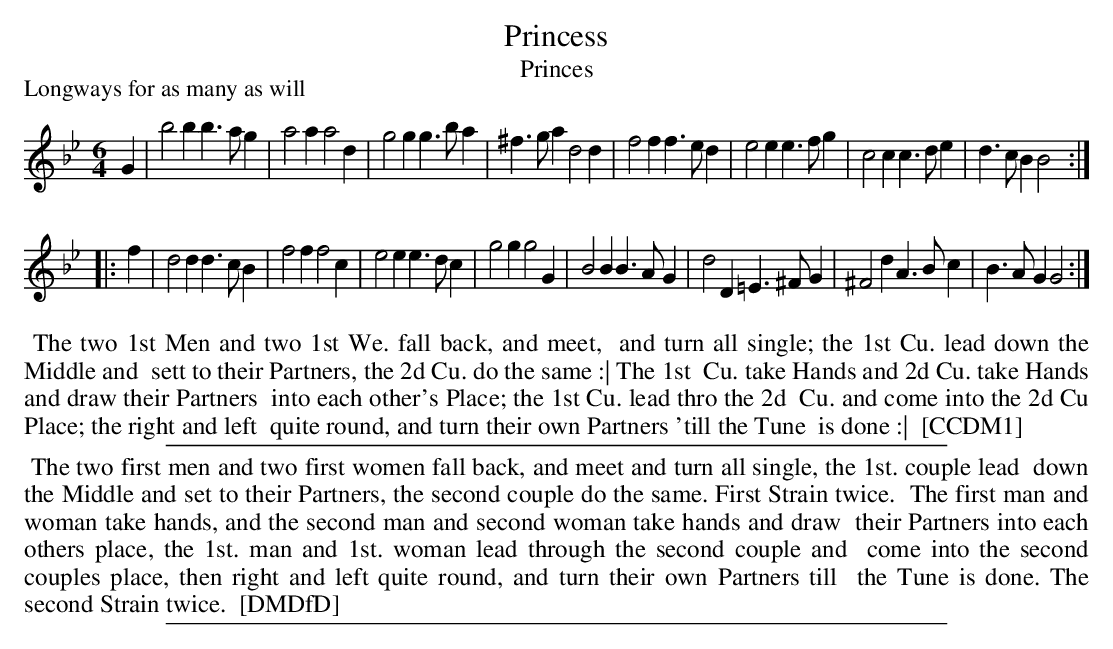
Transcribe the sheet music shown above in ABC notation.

X:1
T: Princess
T: Princes
P: Longways for as many as will
M: 6/4
L: 1/4
K: Gm
G |\
b2b b>ag | a2a a2d | g2g g>ba | ^f>ga d2d |\
f2f f>ed | e2e e>fg | c2c c>de | d>cB B2 :|
|: f |\
d2d d>cB | f2f f2c | e2e e>dc | g2g g2G |\
B2B B>AG | d2D =E>^FG | ^F2d A>Bc | B>AG G2 :|
